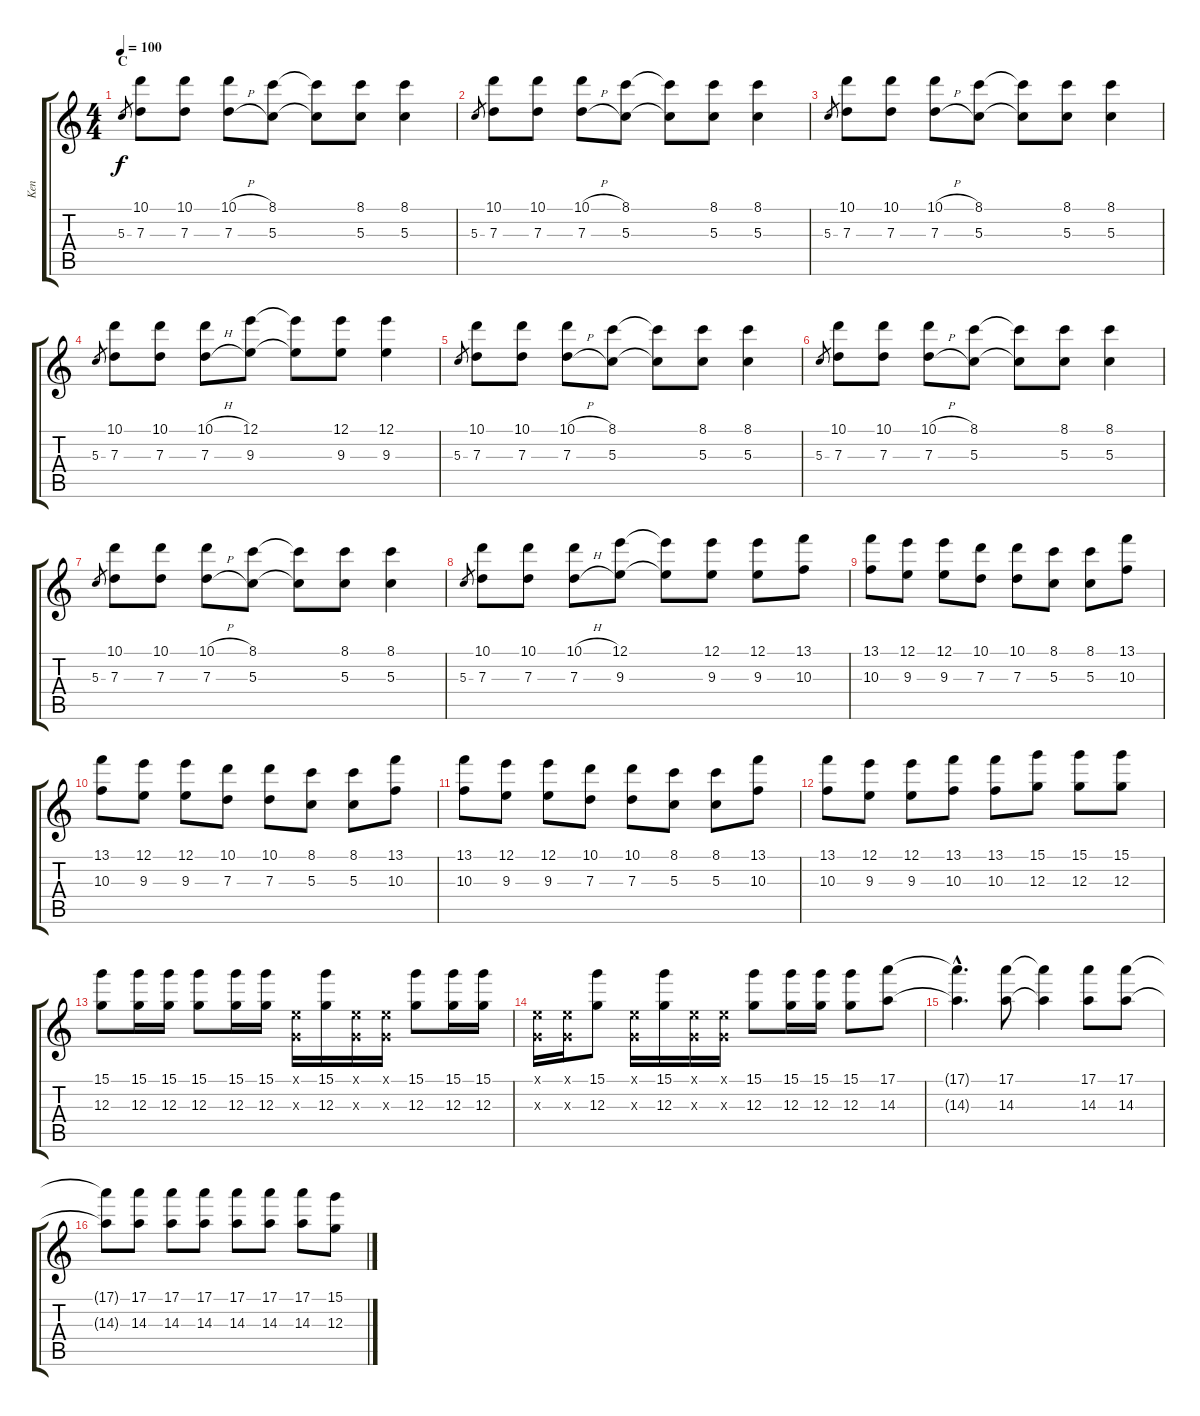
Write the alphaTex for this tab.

\track ("Ken" "Ken") {instrument distortionguitar}
\staff {score tabs}
\tuning (E4 B3 G3 D3 A2 E2) {hide}
\ts (4 4)
\section ("" "C")
\tempo 100
\clef g2
\ks c
5.3.8{gr dy f} (10.1 7.3).8 (10.1 7.3).8 (10.1{h} 7.3{h}).8 (8.1 5.3).8 (8.1{t} 5.3{t}).8 (8.1 5.3).8 (8.1 5.3).4 |
5.3.8{gr} (10.1 7.3).8 (10.1 7.3).8 (10.1{h} 7.3{h}).8 (8.1 5.3).8 (8.1{t} 5.3{t}).8 (8.1 5.3).8 (8.1 5.3).4 |
5.3.8{gr} (10.1 7.3).8 (10.1 7.3).8 (10.1{h} 7.3{h}).8 (8.1 5.3).8 (8.1{t} 5.3{t}).8 (8.1 5.3).8 (8.1 5.3).4 |
5.3.8{gr} (10.1 7.3).8 (10.1 7.3).8 (10.1{h} 7.3{h}).8 (12.1 9.3).8 (12.1{t} 9.3{t}).8 (12.1 9.3).8 (12.1 9.3).4 |
5.3.8{gr} (10.1 7.3).8 (10.1 7.3).8 (10.1{h} 7.3{h}).8 (8.1 5.3).8 (8.1{t} 5.3{t}).8 (8.1 5.3).8 (8.1 5.3).4 |
5.3.8{gr} (10.1 7.3).8 (10.1 7.3).8 (10.1{h} 7.3{h}).8 (8.1 5.3).8 (8.1{t} 5.3{t}).8 (8.1 5.3).8 (8.1 5.3).4 |
5.3.8{gr} (10.1 7.3).8 (10.1 7.3).8 (10.1{h} 7.3{h}).8 (8.1 5.3).8 (8.1{t} 5.3{t}).8 (8.1 5.3).8 (8.1 5.3).4 |
5.3.8{gr} (10.1 7.3).8 (10.1 7.3).8 (10.1{h} 7.3{h}).8 (12.1 9.3).8 (12.1{t} 9.3{t}).8 (12.1 9.3).8 (12.1 9.3).8 (13.1 10.3).8 |
(13.1 10.3).8 (12.1 9.3).8 (12.1 9.3).8 (10.1 7.3).8 (10.1 7.3).8 (8.1 5.3).8 (8.1 5.3).8 (13.1 10.3).8 |
(13.1 10.3).8 (12.1 9.3).8 (12.1 9.3).8 (10.1 7.3).8 (10.1 7.3).8 (8.1 5.3).8 (8.1 5.3).8 (13.1 10.3).8 |
(13.1 10.3).8 (12.1 9.3).8 (12.1 9.3).8 (10.1 7.3).8 (10.1 7.3).8 (8.1 5.3).8 (8.1 5.3).8 (13.1 10.3).8 |
(13.1 10.3).8 (12.1 9.3).8 (12.1 9.3).8 (13.1 10.3).8 (13.1 10.3).8 (15.1 12.3).8 (15.1 12.3).8 (15.1 12.3).8 |
(15.1 12.3).8 (15.1 12.3).16 (15.1 12.3).16 (15.1 12.3).8 (15.1 12.3).16 (15.1 12.3).16 (0.1{x} 0.3{x}).16 (15.1 12.3).16 (0.1{x} 0.3{x}).16 (0.1{x} 0.3{x}).16 (15.1 12.3).8 (15.1 12.3).16 (15.1 12.3).16 |
(0.1{x} 0.3{x}).16 (0.1{x} 0.3{x}).16 (15.1 12.3).8 (0.1{x} 0.3{x}).16 (15.1 12.3).16 (0.1{x} 0.3{x}).16 (0.1{x} 0.3{x}).16 (15.1 12.3).8 (15.1 12.3).16 (15.1 12.3).16 (15.1 12.3).8 (17.1 14.3).8 |
(17.1{hac t} 14.3{hac t}).4{d} (17.1 14.3).8 (17.1{t} 14.3{t}).4 (17.1 14.3).8 (17.1 14.3).8 |
(17.1{t} 14.3{t}).8 (17.1 14.3).8 (17.1 14.3).8 (17.1 14.3).8 (17.1 14.3).8 (17.1 14.3).8 (17.1 14.3).8 (15.1 12.3).8
